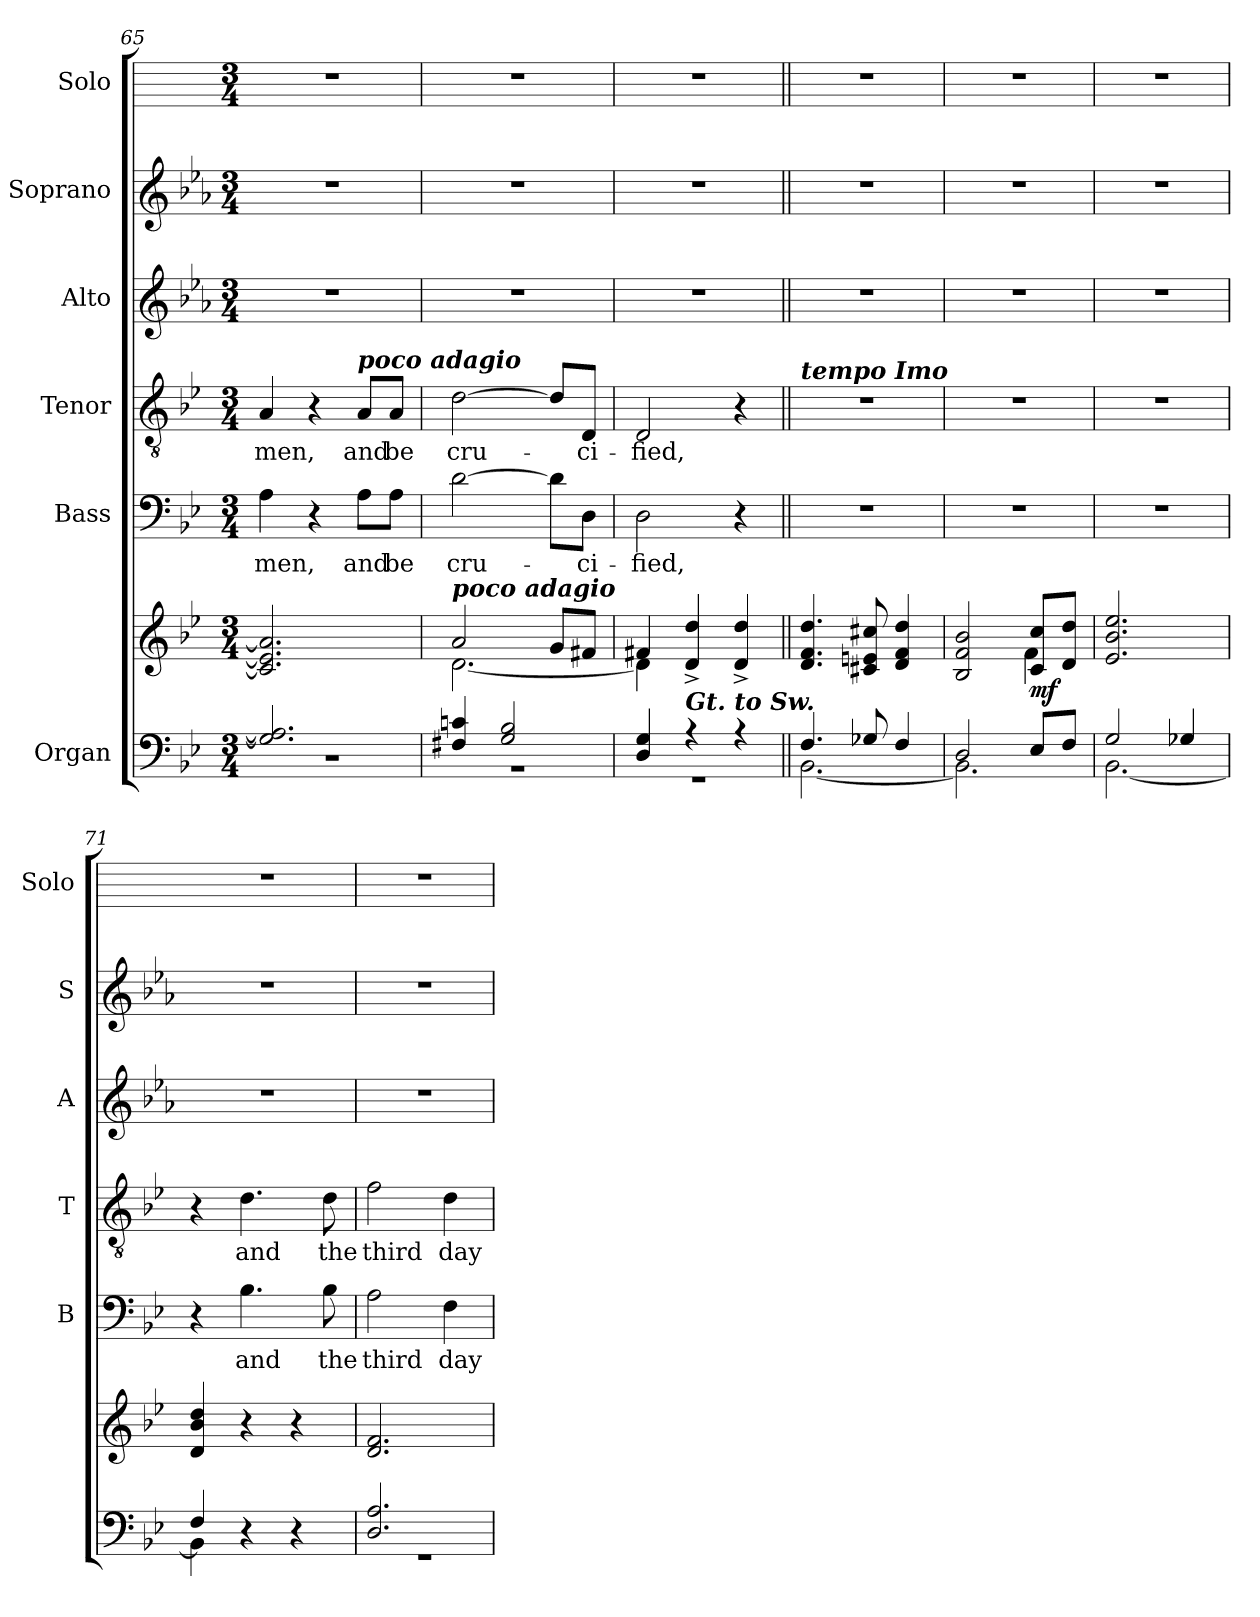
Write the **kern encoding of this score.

**kern	**kern	**dynam	**kern	**text	**kern	**text	**kern	**kern	**kern
*part6	*part6	*part6	*part5	*part5	*part4	*part4	*part3	*part2	*part1
*staff7	*staff6	*staff6/7	*staff5	*staff5	*staff4	*staff4	*staff3	*staff2	*staff1
*I"Organ	*	*	*I"Bass	*	*I"Tenor	*	*I"Alto	*I"Soprano	*I"Solo
*	*	*	*I'B	*	*I'T	*	*I'A	*I'S	*I'Solo
*clefF4	*clefG2	*	*clefF4	*	*clefGv2	*	*clefG2	*clefG2	*
*k[b-e-]	*k[b-e-]	*	*k[b-e-]	*	*k[b-e-]	*	*k[b-e-a-]	*k[b-e-a-]	*
*B-:	*B-:	*	*B-:	*	*B-:	*	*E-:	*E-:	*
*M3/4	*M3/4	*	*M3/4	*	*M3/4	*	*M3/4	*M3/4	*M3/4
=65	=65	=65	=65	=65	=65	=65	=65	=65	=65
*^	*	*	*	*	*	*	*	*	*
!	!LO:N:vis=1	!	!	!	!LO:LY:b	!	!LO:LY:b	!	!	!
*	*	*^	*	*	*	*	*	*	*	*
2.G/] 2.A/]	2.r	2.c#] 2.e] 2.a]	2.ryy	.	4A	men,	4A	men,	2.r	2.r	2.r
.	.	.	.	.	4r	.	4r	.	.	.	.
!	!	!	!	!	!	!	!LO:TX:a:Bi:t=poco adagio	!	!	!	!
!	!	!	!	!	!	!LO:LY:b	!	!LO:LY:b	!	!	!
.	.	.	.	.	8A\L	and	8A/L	and	.	.	.
!	!	!	!	!	!	!LO:LY:b	!	!LO:LY:b	!	!	!
.	.	.	.	.	8A\J	be	8A/J	be	.	.	.
=66	=66	=66	=66	=66	=66	=66	=66	=66	=66	=66	=66
!	!	!LO:TX:a:Bi:t=poco adagio	!	!	!	!	!	!	!	!	!
!	!LO:N:vis=1	!	!	!	!	!LO:LY:b	!	!LO:LY:b	!	!	!
4F#X/ 4cn/	2.r	2a	[2.d\	.	[2d	cru-	[2d	cru-	2.r	2.r	2.r
2G/ 2B-/	.	.	.	.	.	.	.	.	.	.	.
.	.	8gL	.	.	8d\L]	.	8d/L]	.	.	.	.
!	!	!	!	!	!	!LO:LY:b	!	!LO:LY:b	!	!	!
.	.	8f#XJ	.	.	8D\J	ci-	8D/J	ci-	.	.	.
=67	=67	=67	=67	=67	=67	=67	=67	=67	=67	=67	=67
!	!LO:N:vis=1	!	!	!	!	!LO:LY:b	!	!LO:LY:b	!	!	!
4D/ 4G/	2.r	4f#X	4d\]	.	2D	-fied,	2D	-fied,	2.r	2.r	2.r
!LO:TX:a:Bi:t=Gt. to Sw.	!	!	!	!	!	!	!	!	!	!	!
4r	.	4d^ 4dd^	2ryy	.	.	.	.	.	.	.	.
4r	.	4d^ 4dd^	.	.	4r	.	4r	.	.	.	.
=68||	=68||	=68||	=68||	=68||	=68||	=68||	=68||	=68||	=68||	=68||	=68||
!	!	!	!	!	!	!	!LO:TX:a:Bi:t=tempo Imo	!	!	!	!
!	!	!	!	!LO:DY:b=2	!LO:N:vis=1	!	!LO:N:vis=1	!	!	!	!
!	!	!	!	!LO:DY:n=1:b=2	!	!	!	!	!	!	!
!	!	!	!	!LO:DY:n=2:b	!	!	!	!	!	!	!
4.F/	[2.BB-\	4.d 4.f 4.dd	2.ryy	mf mf mf	2.r	.	2.r	.	2.r	2.r	2.r
8G-X/	.	8c#X 8en 8cc#X	.	.	.	.	.	.	.	.	.
4F/	.	4d 4f 4dd	.	.	.	.	.	.	.	.	.
=69	=69	=69	=69	=69	=69	=69	=69	=69	=69	=69	=69
!	!	!	!	!	!LO:N:vis=1	!	!LO:N:vis=1	!	!	!	!
2D/	2.BB-\]	2B- 2f 2b-	2ryy	.	2.r	.	2.r	.	2.r	2.r	2.r
!	!	!	!	!LO:DY:b	!	!	!	!	!	!	!
8E-/L	.	8c 8ccL	4f\	mf	.	.	.	.	.	.	.
8F/J	.	8d 8ddJ	.	.	.	.	.	.	.	.	.
=70	=70	=70	=70	=70	=70	=70	=70	=70	=70	=70	=70
!	!	!	!	!	!LO:N:vis=1	!	!LO:N:vis=1	!	!	!	!
2G/	[2.BB-\	2.e- 2.b- 2.ee-	2.ryy	.	2.r	.	2.r	.	2.r	2.r	2.r
4G-X/	.	.	.	.	.	.	.	.	.	.	.
=71	=71	=71	=71	=71	=71	=71	=71	=71	=71	=71	=71
4F/	4BB-\]	4d 4b- 4dd	2ryy	.	4r	.	4r	.	2.r	2.r	2.r
!	!	!	!	!	!	!LO:LY:b	!	!LO:LY:b	!	!	!
2ryy	4r	4r	.	.	4.B-	and	4.d	and	.	.	.
.	4r	4r	8ryy	.	.	.	.	.	.	.	.
!	!	!	!	!	!	!LO:LY:b	!	!LO:LY:b	!	!	!
.	.	.	8ryy	.	8B-	the	8d	the	.	.	.
=72	=72	=72	=72	=72	=72	=72	=72	=72	=72	=72	=72
!	!LO:N:vis=1	!	!	!	!	!LO:LY:b	!	!LO:LY:b	!	!	!
2.D/ 2.A/	2.r	2.d 2.f	2.ryy	.	2A	third	2f	third	2.r	2.r	2.r
!	!	!	!	!	!	!LO:LY:b	!	!LO:LY:b	!	!	!
.	.	.	.	.	4F	day	4d	day	.	.	.
*v	*v	*	*	*	*	*	*	*	*	*	*
*	*v	*v	*	*	*	*	*	*	*	*
=	=	=	=	=	=	=	=	=	=
*-	*-	*-	*-	*-	*-	*-	*-	*-	*-
